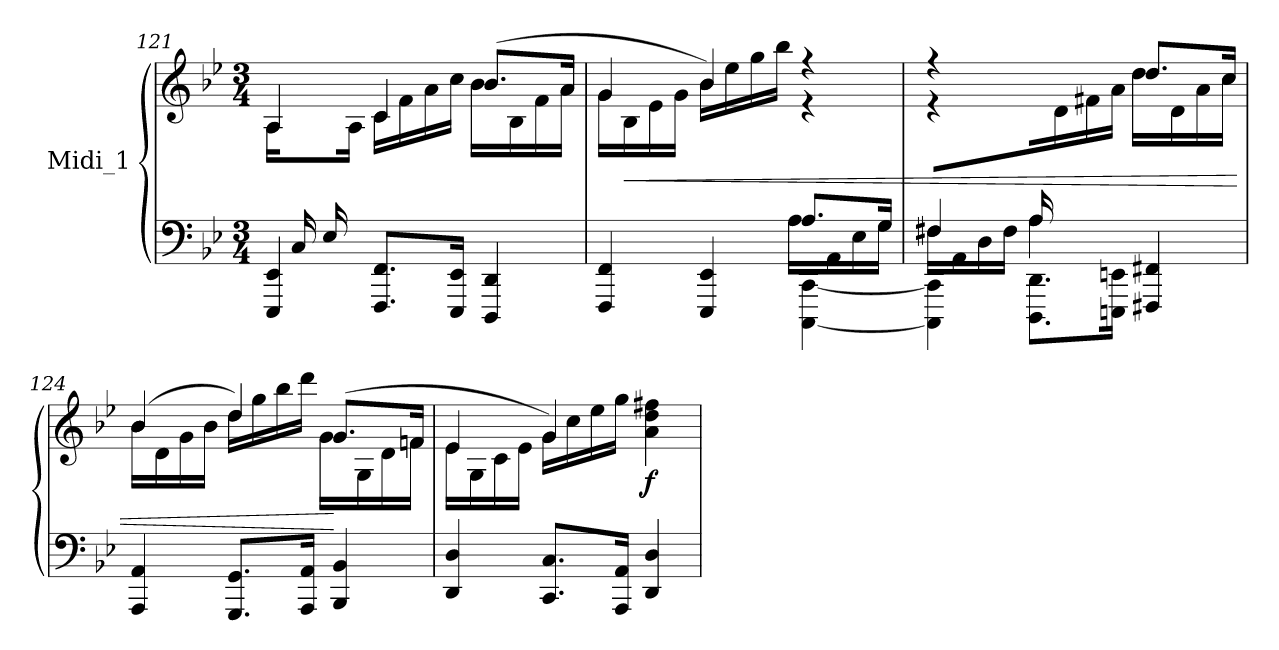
**kern	**kern	**dynam
*part1	*part1	*part1
*staff2	*staff1	*staff1/2
*I"Midi_1	*	*
!!LO:LB:g=z
*clefF4	*clefG2	*
*k[b-e-]	*k[b-e-]	*
*B-:	*B-:	*
*M3/4	*M3/4	*
=121	=121	=121
*^	*^	*
*	*^	*	*	*
*	*	*^	*	*	*
16ryy	4EEE-/ 4EE-/	2ryy	2ryy	4A/	16A\LL	.
16C/	.	.	.	.	8ryy	.
16E-/	.	.	.	.	.	.
2ryy	.	.	.	.	16A\JJ	.
.	8.FFF/ 8.FF/L	.	.	4c/	16c\LL	.
.	.	.	.	.	16f\	.
.	.	.	.	.	16a\	.
.	16EEE-/ 16EE-/Jk	.	.	.	16cc\JJ	.
.	4DDD/ 4DD/	4ryy	4ryy	(>8.b-/L	16b-\LL	.
.	.	.	.	.	16B-\	.
.	.	.	.	.	16f\	.
16ryy	.	.	.	16a/Jk	16a\JJ	.
*	*	*v	*v	*	*	*
=122	=122	=122	=122	=122	=122
4FFF/ 4FF/	2ryy	2ryy	4g/	16g\LL	.
!	!	!	!	!	!LO:HP:b
.	.	.	.	16B-\	<
.	.	.	.	16e-\	.
.	.	.	.	16g\JJ	.
4EEE-/ 4EE-/	.	.	4b-/)	16b-\LL	.
.	.	.	.	16ee-\	.
.	.	.	.	16gg\	.
.	.	.	.	16bb-\JJ	.
8.A/L	[4CCC\ [4CC\	16A\LL	4r	4r	.
.	.	16AA\	.	.	.
.	.	16E-\	.	.	.
16G/Jk	.	16G\JJ	.	.	.
=123	=123	=123	=123	=123	=123
*	*	*^	*	*	*
4ryy	4F#X/	4CCC\] 4CC\]	16F#\LL	4r	4r	.
.	.	.	16AA\	.	.	.
.	.	.	16D\	.	.	.
.	.	.	16F#\JJ	.	.	.
16A/LL	4A\	8.DDD\ 8.DD\L	4ryy	16ryy	4ryy	.
4..ryy	.	.	.	16d\	.	.
.	.	.	.	16f#X\	.	.
.	.	16EEEn\ 16EEn\Jk	.	16a\JJ	.	.
.	4FFF#X/ 4FF#X/	4ryy	4ryy	8.dd/L	16dd\LL	.
.	.	.	.	.	16d\	.
.	.	.	.	.	16a\	.
.	.	.	.	16cc/Jk	16cc\JJ	.
*v	*v	*v	*v	*	*	*
!!LO:LB:g=z	!!
=124	=124	=124	=124
4AAA/ 4AA/	(>4b-/	16b-\LL	.
.	.	16d\	.
.	.	16g\	.
.	.	16b-\JJ	.
8.GGG/ 8.GG/L	4dd/)	16dd\LL	.
.	.	16gg\	.
.	.	16bb-\	.
16AAA/ 16AA/Jk	.	16ddd\JJ	.
4BBB-/ 4BB-/	(>8.g/L	16g\LL	[
.	.	16G\	.
.	.	16d\	.
.	16fni/Jk	16fni\JJ	.
=125	=125	=125	=125
4DD/ 4D/	4e-/	16e-\LL	.
.	.	16G\	.
.	.	16c\	.
.	.	16e-\JJ	.
8.CC/ 8.C/L	4g/)	16g\LL	.
.	.	16cc\	.
.	.	16ee-\	.
16AAA/ 16AA/Jk	.	16gg\JJ	.
!	!	!	!LO:DY:b
4DD/ 4D/	4a\ 4dd\ 4ff#X\	4ryy	f
*	*v	*v	*
=	=	=
*-	*-	*-
